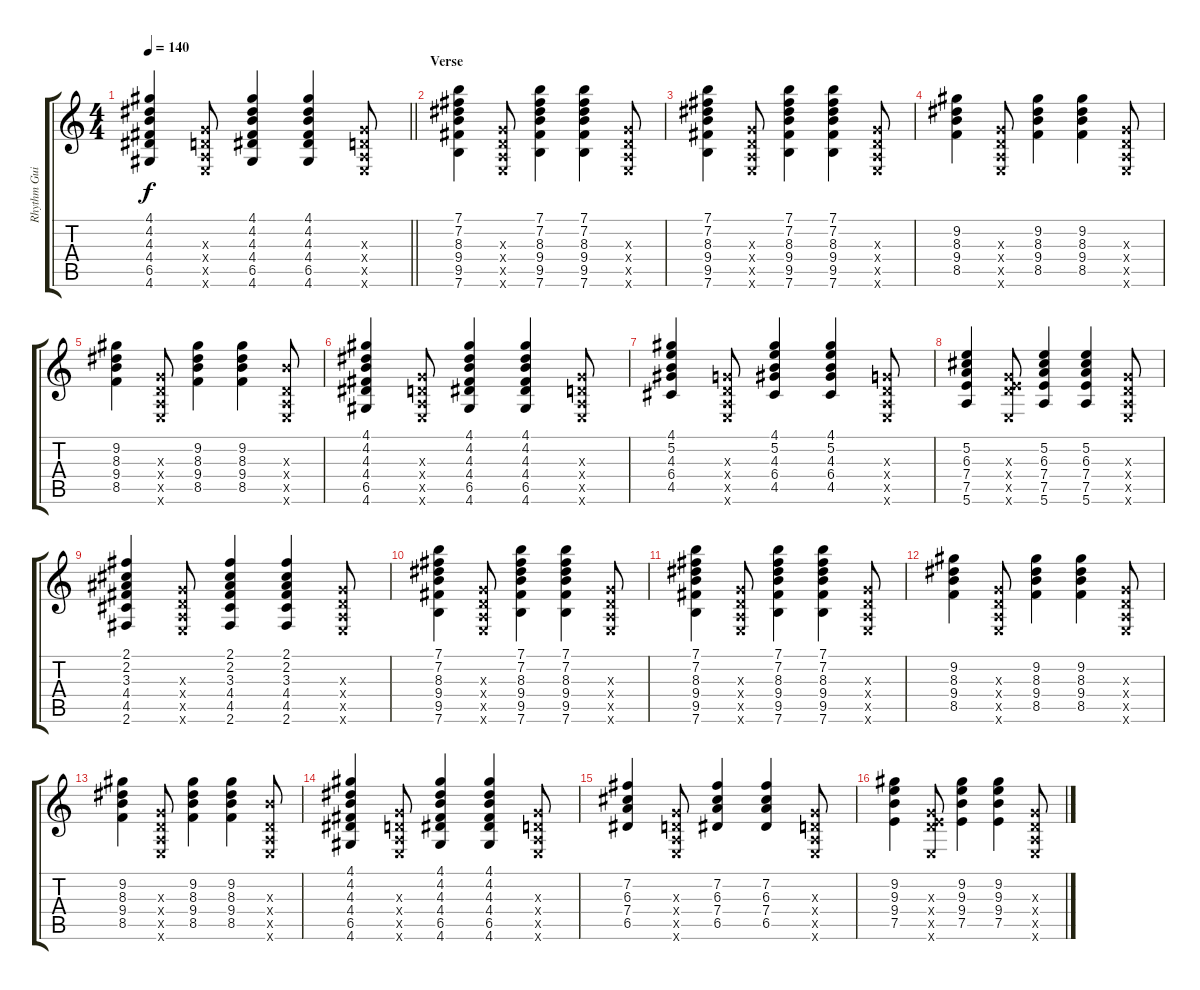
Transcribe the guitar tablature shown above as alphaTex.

\track ("Rhythm Guitar" "Rhythm Gui") {instrument electricguitarjazz}
\staff {score tabs}
\tuning (E4 B3 G3 D3 A2 E2) {hide}
\ts (4 4)
\tempo 140
\clef g2
\barLineRight lightlight
\ks c
(4.1 4.2 4.3 4.4 6.5 4.6).4{dy f} (0.3{x} 0.4{x} 0.5{x} 0.6{x}).8 (4.1 4.2 4.3 4.4 6.5 4.6).4 (4.1 4.2 4.3 4.4 6.5 4.6).4 (0.3{x} 0.4{x} 0.5{x} 0.6{x}).8 |
\section ("" "Verse")
(7.1 7.2 8.3 9.4 9.5 7.6).4 (0.3{x} 0.4{x} 0.5{x} 0.6{x}).8 (7.1 7.2 8.3 9.4 9.5 7.6).4 (7.1 7.2 8.3 9.4 9.5 7.6).4 (0.3{x} 0.4{x} 0.5{x} 0.6{x}).8 |
(7.1 7.2 8.3 9.4 9.5 7.6).4 (0.3{x} 0.4{x} 0.5{x} 0.6{x}).8 (7.1 7.2 8.3 9.4 9.5 7.6).4 (7.1 7.2 8.3 9.4 9.5 7.6).4 (0.3{x} 0.4{x} 0.5{x} 0.6{x}).8 |
(9.2 8.3 9.4 8.5).4 (0.3{x} 0.4{x} 0.5{x} 0.6{x}).8 (9.2 8.3 9.4 8.5).4 (9.2 8.3 9.4 8.5).4 (0.3{x} 0.4{x} 0.5{x} 0.6{x}).8 |
(9.2 8.3 9.4 8.5).4 (0.3{x} 0.4{x} 0.5{x} 0.6{x}).8 (9.2 8.3 9.4 8.5).4 (9.2 8.3 9.4 8.5).4 (4.3{x} 0.4{x} 0.5{x} 0.6{x}).8 |
(4.1 4.2 4.3 4.4 6.5 4.6).4 (0.3{x} 0.4{x} 0.5{x} 0.6{x}).8 (4.1 4.2 4.3 4.4 6.5 4.6).4 (4.1 4.2 4.3 4.4 6.5 4.6).4 (0.3{x} 0.4{x} 0.5{x} 0.6{x}).8 |
(4.1 5.2 4.3 6.4 4.5).4 (0.3{x} 0.4{x} 0.5{x} 0.6{x}).8 (4.1 5.2 4.3 6.4 4.5).4 (4.1 5.2 4.3 6.4 4.5).4 (0.3{x} 0.4{x} 0.5{x} 0.6{x}).8 |
(5.2 6.3 7.4 7.5 5.6).4 (0.3{x} 0.4{x} 7.5{x} 0.6{x}).8 (5.2 6.3 7.4 7.5 5.6).4 (5.2 6.3 7.4 7.5 5.6).4 (0.3{x} 0.4{x} 0.5{x} 0.6{x}).8 |
(2.1 2.2 3.3 4.4 4.5 2.6).4 (0.3{x} 0.4{x} 0.5{x} 0.6{x}).8 (2.1 2.2 3.3 4.4 4.5 2.6).4 (2.1 2.2 3.3 4.4 4.5 2.6).4 (0.3{x} 0.4{x} 0.5{x} 0.6{x}).8 |
(7.1 7.2 8.3 9.4 9.5 7.6).4 (0.3{x} 0.4{x} 0.5{x} 0.6{x}).8 (7.1 7.2 8.3 9.4 9.5 7.6).4 (7.1 7.2 8.3 9.4 9.5 7.6).4 (0.3{x} 0.4{x} 0.5{x} 0.6{x}).8 |
(7.1 7.2 8.3 9.4 9.5 7.6).4 (0.3{x} 0.4{x} 0.5{x} 0.6{x}).8 (7.1 7.2 8.3 9.4 9.5 7.6).4 (7.1 7.2 8.3 9.4 9.5 7.6).4 (0.3{x} 0.4{x} 0.5{x} 0.6{x}).8 |
(9.2 8.3 9.4 8.5).4 (0.3{x} 0.4{x} 0.5{x} 0.6{x}).8 (9.2 8.3 9.4 8.5).4 (9.2 8.3 9.4 8.5).4 (0.3{x} 0.4{x} 0.5{x} 0.6{x}).8 |
(9.2 8.3 9.4 8.5).4 (0.3{x} 0.4{x} 0.5{x} 0.6{x}).8 (9.2 8.3 9.4 8.5).4 (9.2 8.3 9.4 8.5).4 (4.3{x} 0.4{x} 0.5{x} 0.6{x}).8 |
(4.1 4.2 4.3 4.4 6.5 4.6).4 (0.3{x} 0.4{x} 0.5{x} 0.6{x}).8 (4.1 4.2 4.3 4.4 6.5 4.6).4 (4.1 4.2 4.3 4.4 6.5 4.6).4 (0.3{x} 0.4{x} 0.5{x} 0.6{x}).8 |
(7.2 6.3 7.4 6.5).4 (0.3{x} 0.4{x} 0.5{x} 0.6{x}).8 (7.2 6.3 7.4 6.5).4 (7.2 6.3 7.4 6.5).4 (0.3{x} 0.4{x} 0.5{x} 0.6{x}).8 |
(9.2 9.3 9.4 7.5).4 (0.3{x} 0.4{x} 7.5{x} 0.6{x}).8 (9.2 9.3 9.4 7.5).4 (9.2 9.3 9.4 7.5).4 (0.3{x} 0.4{x} 0.5{x} 0.6{x}).8
